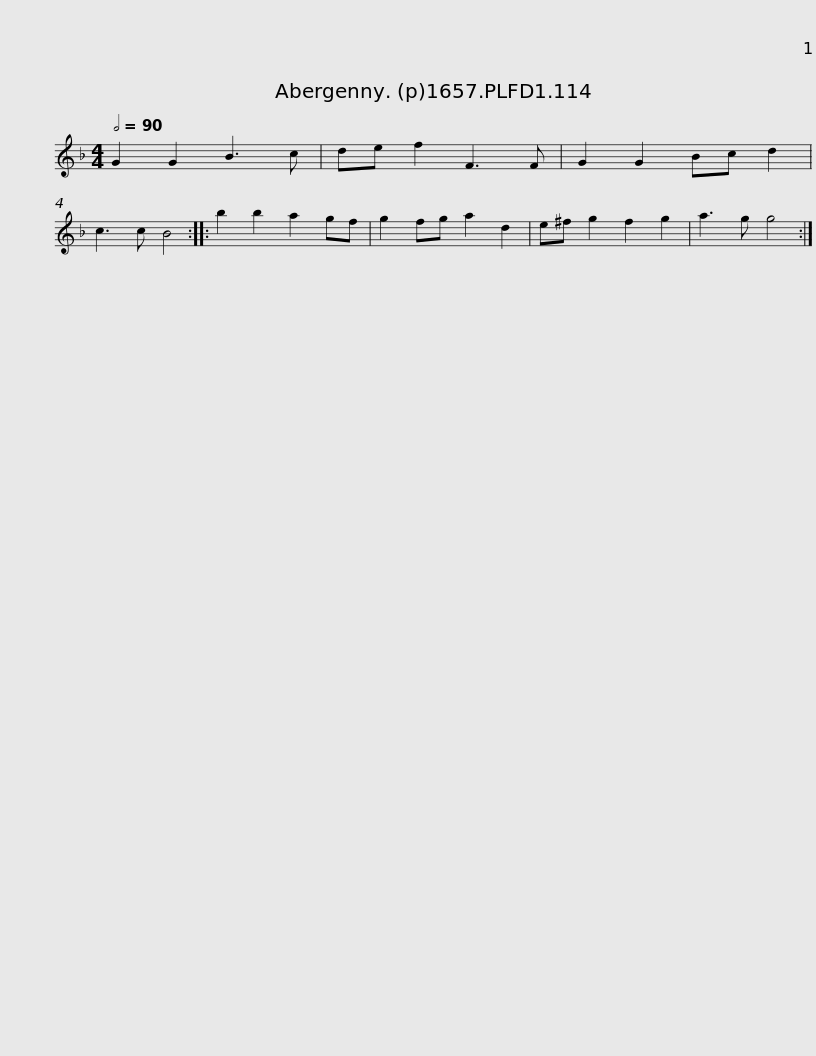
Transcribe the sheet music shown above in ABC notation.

X:1
L:1/8
Q:1/2=90
M:4/4
I:linebreak $
K:F
V:1 treble
V:1
 G2 G2 B3 c | de f2 F3 F | G2 G2 Bc d2 | c3 c B4 :: b2 b2 a2 gf | %5
 g2 fg a2 d2 | e^f g2 f2 g2 | a3 g g4 :| %8
